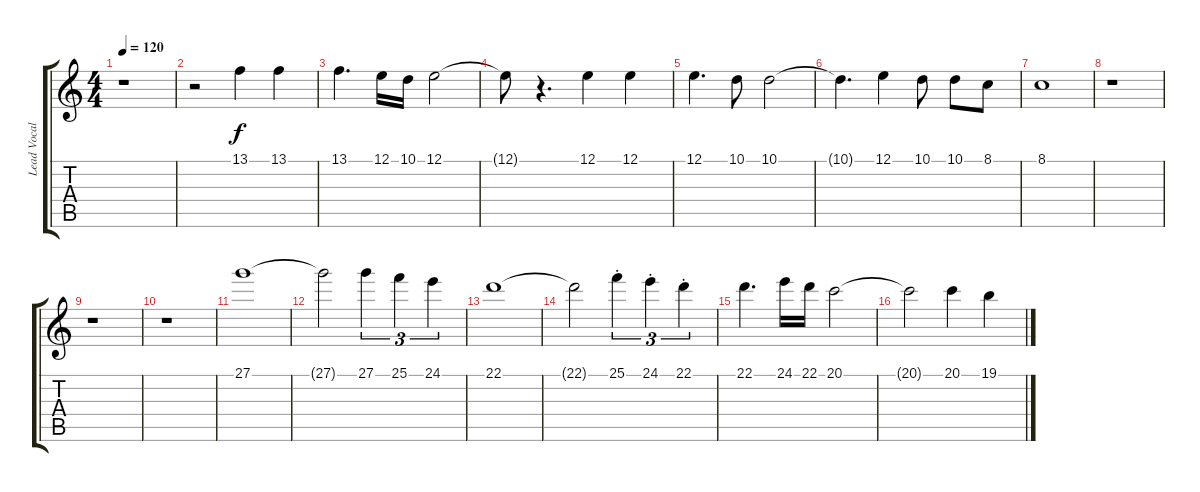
\track ("Lead Vocal" "Lead Vocal") {instrument lead2sawtooth}
\staff {score tabs}
\tuning (E4 B3 G3 D3 A2 E2) {hide}
\ts (4 4)
\tempo 120
\clef g2
\ks c
r.1{dy f} |
r.2 13.1.4 13.1.4 |
13.1.4{d} 12.1.16 10.1.16 12.1.2 |
12.1{t}.8 r.4{d} 12.1.4 12.1.4 |
12.1.4{d} 10.1.8 10.1.2 |
10.1{t}.4{d} 12.1.4 10.1.8 10.1.8 8.1.8 |
8.1.1 |
r.1 |
r.1 |
r.1 |
27.1.1{instrument lead2sawtooth} |
27.1{t}.2 27.1.4{tu (3 2)} 25.1.4{tu (3 2)} 24.1.4{tu (3 2)} |
22.1.1 |
22.1{t}.2 25.1{st}.4{tu (3 2)} 24.1{st}.4{tu (3 2)} 22.1{st}.4{tu (3 2)} |
22.1.4{d} 24.1.16 22.1.16 20.1.2 |
20.1{t}.2 20.1.4 19.1.4
